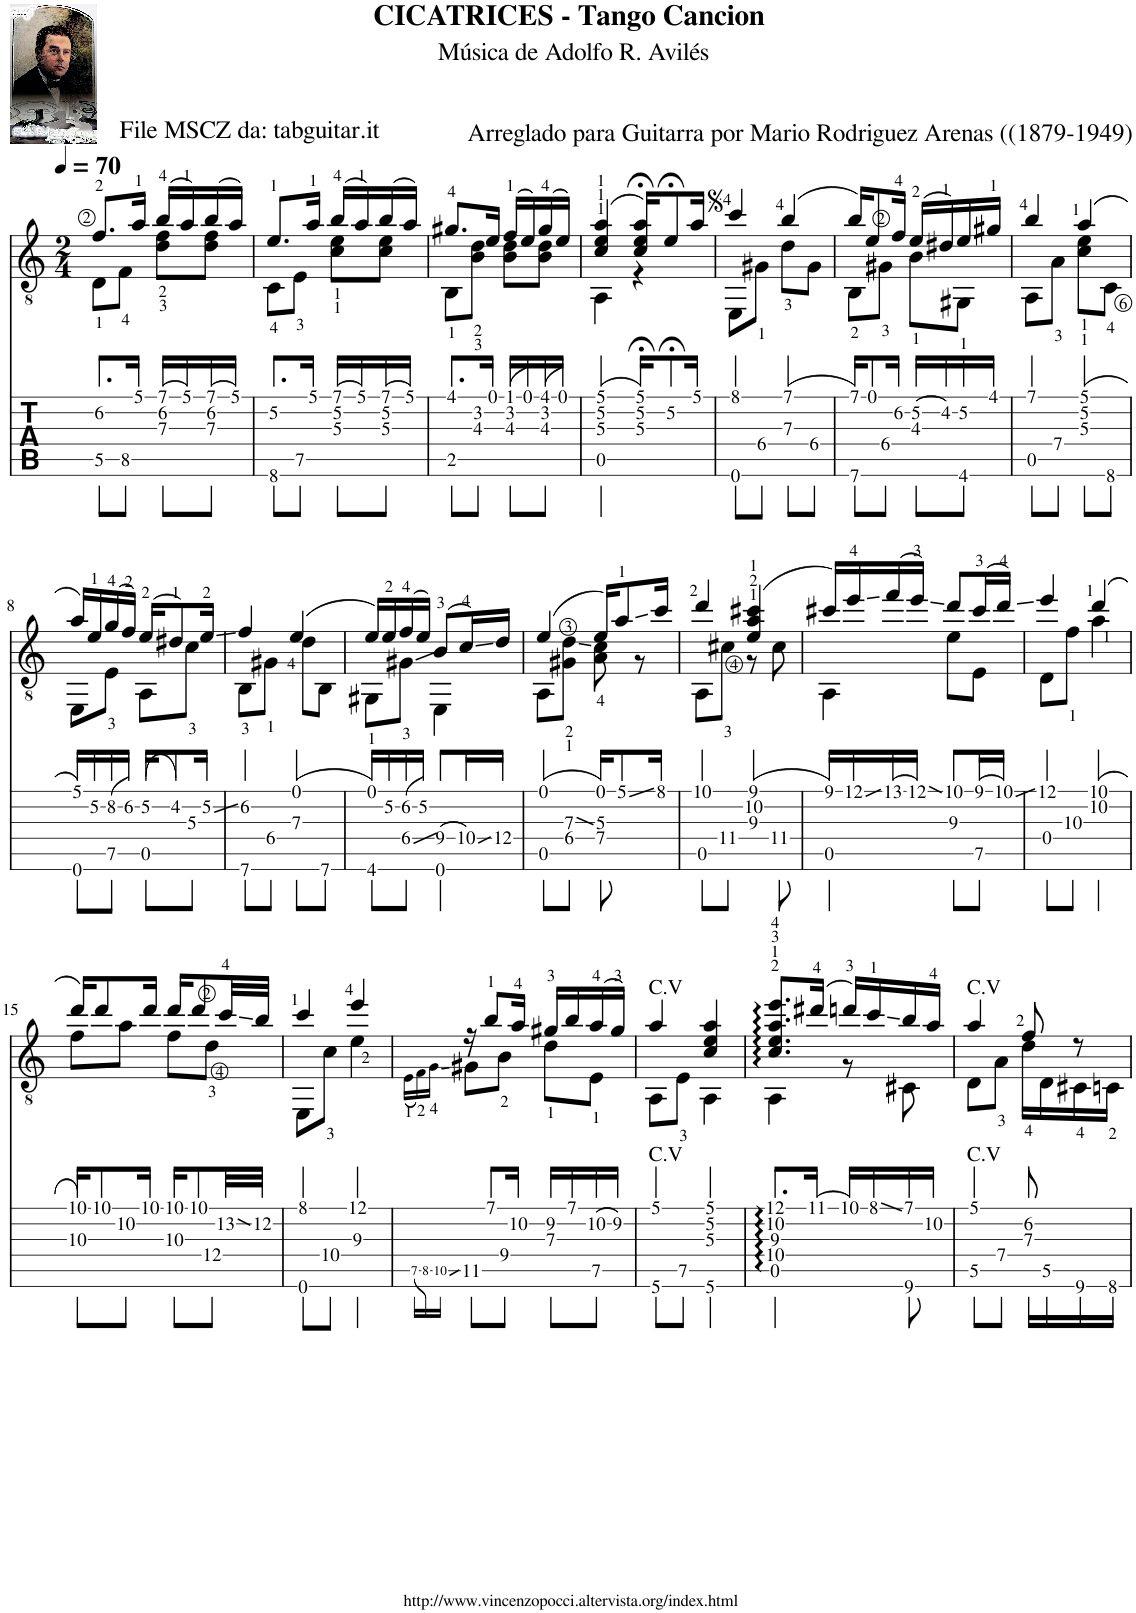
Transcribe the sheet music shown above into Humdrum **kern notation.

**kern	**kern
*part2	*part1
*staff2	*staff1
*I"Chitarra classica (Intavolatura)	*I"Guitar
*stria6	*
*	*clefGv2
*k[]	*k[]
*M2/4	*M2/4
*MM70	*MM70
=1	=1
*^	*^
8.f/L	8D\L	8.f/L	8D\L
.	8F\J	.	8F\J
16a/Jk	.	16a/Jk	.
(16b/LL	8d\ 8f\L	(16b/LL	8d\ 8f\L
16a/)	.	16a/)	.
(16b/	8d\ 8f\J	(16b/	8d\ 8f\J
16a/JJ)	.	16a/JJ)	.
=2	=2	=2	=2
8.e/L	8C\L	8.e/L	8C\L
.	8E\J	.	8E\J
16a/Jk	.	16a/Jk	.
(16b/LL	8c\ 8e\L	(16b/LL	8c\ 8e\L
16a/)	.	16a/)	.
(16b/	8c\ 8e\J	(16b/	8c\ 8e\J
16a/JJ)	.	16a/JJ)	.
=3	=3	=3	=3
8.g#X/L	8BB\L	8.g#X/L	8BB\L
.	8B\ 8d\J	.	8B\ 8d\J
16e/Jk	.	16e/Jk	.
(16f/LL	8B\ 8d\L	(16f/LL	8B\ 8d\L
16e/)	.	16e/)	.
(16g#/	8B\ 8d\J	(16g#/	8B\ 8d\J
16e/JJ)	.	16e/JJ)	.
=4	=4	=4	=4
(4c/ 4e/ 4a/	4AA\	(4c/ 4e/ 4a/	4AA\
16c/;< 16e/;< 16a/;<KL)	4r	16c/;< 16e/;< 16a/;<KL)	4r
8e;</	.	8e;</	.
16a/Jk	.	16a/Jk	.
=5	=5	=5	=5
4cc/	8EE\L	4cc/	8EE\L
.	8G#X\J	.	8G#X\J
(4b/	8d\L	(4b/	8d\L
.	8G#\J	.	8G#\J
=6	=6	=6	=6
16b/KL)	8BB\L	16b/KL)	8BB\L
8e/	.	8e/	.
.	8G#X\J	.	8G#X\J
16f/Jk	.	16f/Jk	.
(16e/LL	8B\L	(16e/LL	8B\L
16d#X/)	.	16d#X/)	.
16e/	8GG#X\J	16e/	8GG#X\J
16g#X/JJ	.	16g#X/JJ	.
=7	=7	=7	=7
4b/	8AA\L	4b/	8AA\L
.	8A\J	.	8A\J
(4a/	8c\ 8e\L	(4a/	8c\ 8e\L
.	8C\J	.	8C\J
!!LO:LB:g=z	!!
=8	=8	=8	=8
16a/LL)	8EE\L	16a/LL)	8EE\L
16e/	.	16e/	.
(16g/	8E\J	(16g/	8E\J
16f/JJ)	.	16f/JJ)	.
(16e/KL	8AA\L	(16e/KL	8AA\L
8d#X/)	.	8d#X/)	.
.	8c\J	.	8c\J
16e/Jk	.	16e/Jk	.
=9	=9	=9	=9
4f/	8BB\L	4f/	8BB\L
.	8G#X\J	.	8G#X\J
(4e/	8d\L	(4e/	8d\L
.	8BB\J	.	8BB\J
=10	=10	=10	=10
16e/LL)	8GG#X\L	16e/LL)	8GG#X\L
16e/	.	16e/	.
(16f/	8G#X\J	(16f/	8G#X\J
16e/JJ)	.	16e/JJ)	.
(8B/L	4EE\	(8B/L	4EE\
16c/L)	.	16c/L)	.
16d/JJ	.	16d/JJ	.
=11	=11	=11	=11
(4e/	8AA\L	(4e/	8AA\L
.	8G#X\ 8d\J	.	8G#X\ 8d\J
16e/KL)	8A\ 8c\	16e/KL)	8A\ 8c\
8a/	.	8a/	.
.	8r	.	8r
16cc/Jk	.	16cc/Jk	.
=12	=12	=12	=12
4dd/	8AA\L	4dd/	8AA\L
.	8c#X\J	.	8c#X\J
(4e/ 4a/ 4cc#X/	8r	(4e/ 4a/ 4cc#X/	8r
.	8c#\	.	8c#\
=13	=13	=13	=13
16cc#X/LL)	4AA\	16cc#X/LL)	4AA\
16ee/	.	16ee/	.
(16ff/	.	(16ff/	.
16ee/JJ)	.	16ee/JJ)	.
8dd/L	8e\L	8dd/L	8e\L
(16cc#/L	8E\J	(16cc#/L	8E\J
16dd/JJ)	.	16dd/JJ)	.
=14	=14	=14	=14
4ee/	8D\L	4ee/	8D\L
.	8f\J	.	8f\J
(4dd/	4a\	(4dd/	4a\
!!LO:LB:g=z	!!
=15	=15	=15	=15
16dd/KL)	8f\L	16dd/KL)	8f\L
8dd/	.	8dd/	.
.	8a\J	.	8a\J
16dd/Jk	.	16dd/Jk	.
16dd/KL	8f\L	16dd/KL	8f\L
8dd/	.	8dd/	.
.	8d\J	.	8d\J
32cc/LL	.	32cc/LL	.
32b/JJJ	.	32b/JJJ	.
=16	=16	=16	=16
4cc/	8EE\L	4cc/	8EE\L
.	8c\J	.	8c\J
4ee/	4e\	4ee/	4e\
=17	=17	=17	=17
.	(16qE\LL	.	(16qE\LL
.	16qF\)	.	16qF\)
.	16qG\JJ	.	16qG\JJ
16r	8G#X\L	16r	8G#X\L
8b/L	.	8b/L	.
.	8B\J	.	8B\J
16a/Jk	.	16a/Jk	.
16g#X/LL	8d\L	16g#X/LL	8d\L
16b/	.	16b/	.
(16a/	8E\J	(16a/	8E\J
16g#/JJ)	.	16g#/JJ)	.
=18	=18	=18	=18
!	!	!LO:TX:a:t=C.V	!
!LO:TX:a:t=C.V	!	!	!
4a/	8AA\L	4a/	8AA\L
.	8E\J	.	8E\J
4c/ 4e/ 4a/	4AA\	4c/ 4e/ 4a/	4AA\
=19	=19	=19	=19
8.c/ 8.e/ 8.a/ 8.ee/L	4AA\	8.c/ 8.e/ 8.a/ 8.ee/L	4AA\
(16dd#X/Jk	.	(16dd#X/Jk	.
16ddn/LL)	8r	16ddn/LL)	8r
16cc/	.	16cc/	.
16b/	8C#X\	16b/	8C#X\
16a/JJ	.	16a/JJ	.
=20	=20	=20	=20
!	!	!LO:TX:a:t=C.V	!
!LO:TX:a:t=C.V	!	!	!
4a/	8D\L	4a/	8D\L
.	8A\J	.	8A\J
8f/	16d\LL	8f/	16d\LL
.	16D\	.	16D\
8r	16C#X\	8r	16C#X\
.	16Cn\JJ	.	16Cn\JJ
*v	*v	*	*
*	*v	*v
=	=
*-	*-
